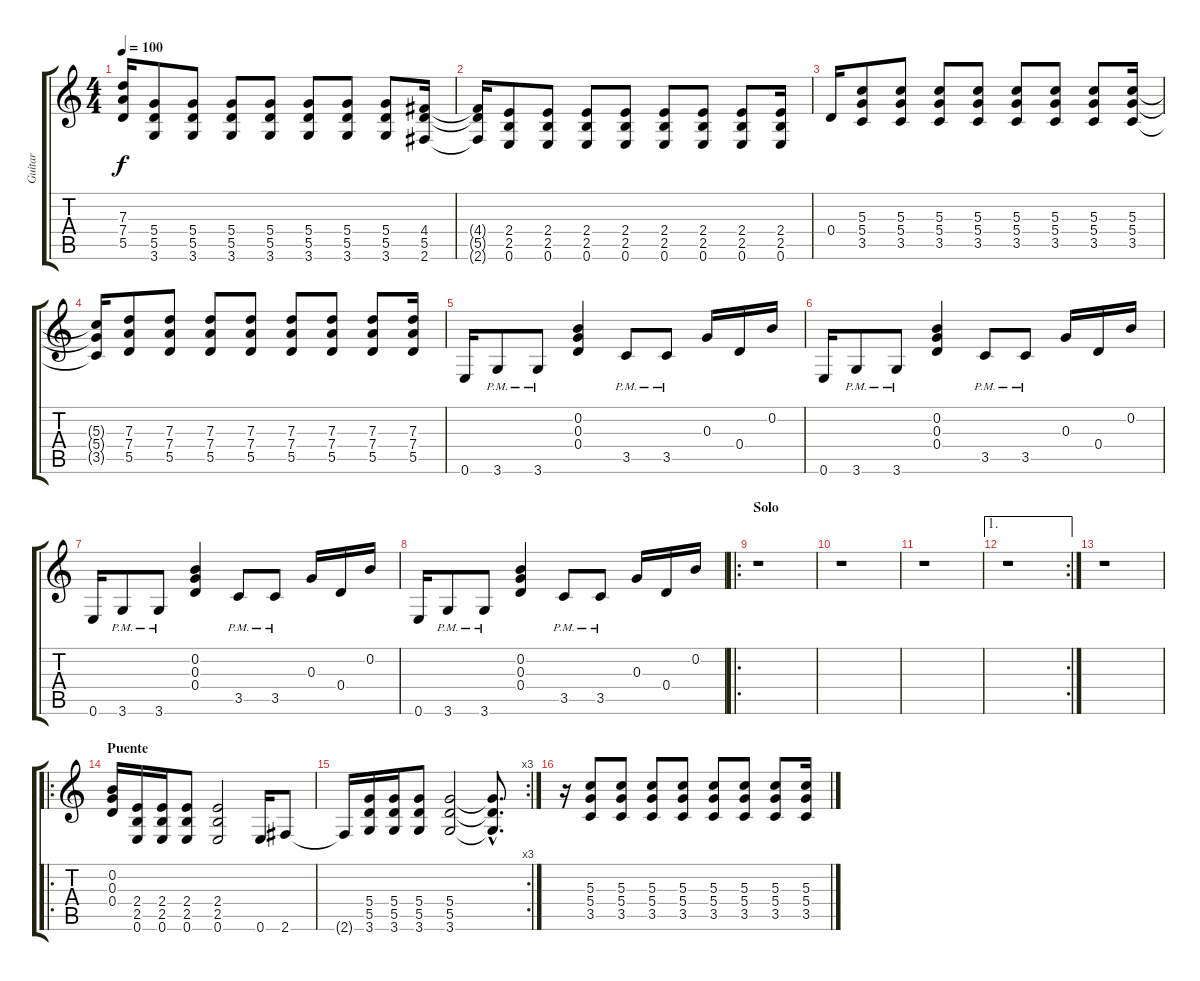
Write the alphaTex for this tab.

\track ("Guitar" "Guitar") {instrument distortionguitar}
\staff {score tabs}
\tuning (E4 B3 G3 D3 A2 E2) {hide}
\ts (4 4)
\tempo 100
\clef g2
\ks c
(7.3{t} 7.4{t} 5.5{t}).16{dy f} (5.4 5.5 3.6).8 (5.4 5.5 3.6).8 (5.4 5.5 3.6).8 (5.4 5.5 3.6).8 (5.4 5.5 3.6).8 (5.4 5.5 3.6).8 (5.4 5.5 3.6).8 (4.4 5.5 2.6).16 |
(4.4{t} 5.5{t} 2.6{t}).16 (2.4 2.5 0.6).8 (2.4 2.5 0.6).8 (2.4 2.5 0.6).8 (2.4 2.5 0.6).8 (2.4 2.5 0.6).8 (2.4 2.5 0.6).8 (2.4 2.5 0.6).8 (2.4 2.5 0.6).16 |
0.4.16 (5.3 5.4 3.5).8 (5.3 5.4 3.5).8 (5.3 5.4 3.5).8 (5.3 5.4 3.5).8 (5.3 5.4 3.5).8 (5.3 5.4 3.5).8 (5.3 5.4 3.5).8 (5.3 5.4 3.5).16 |
(5.3{t} 5.4{t} 3.5{t}).16 (7.3 7.4 5.5).8 (7.3 7.4 5.5).8 (7.3 7.4 5.5).8 (7.3 7.4 5.5).8 (7.3 7.4 5.5).8 (7.3 7.4 5.5).8 (7.3 7.4 5.5).8 (7.3 7.4 5.5).16 |
0.6.16{instrument distortionguitar} 3.6{pm}.8 3.6{pm}.8 (0.2 0.3 0.4).4 3.5{pm}.8 3.5{pm}.8 0.3.16 0.4.16 0.2.16 |
0.6.16 3.6{pm}.8 3.6{pm}.8 (0.2 0.3 0.4).4 3.5{pm}.8 3.5{pm}.8 0.3.16 0.4.16 0.2.16 |
0.6.16{instrument distortionguitar} 3.6{pm}.8 3.6{pm}.8 (0.2 0.3 0.4).4 3.5{pm}.8 3.5{pm}.8 0.3.16 0.4.16 0.2.16 |
0.6.16 3.6{pm}.8 3.6{pm}.8 (0.2 0.3 0.4).4 3.5{pm}.8 3.5{pm}.8 0.3.16 0.4.16 0.2.16 |
\ro
\section ("" "Solo")
r.1 |
r.1 |
r.1 |
\ae 1
\rc 2
r.1 |
r.1 |
\ro
\section ("" "Puente")
(0.2 0.3 0.4).16{instrument distortionguitar} (2.4 2.5 0.6).16 (2.4 2.5 0.6).16 (2.4 2.5 0.6).8 (2.4 2.5 0.6).2 0.6.16 2.6.8 |
\rc 3
2.6{t}.16 (5.4 5.5 3.6).16 (5.4 5.5 3.6).16 (5.4 5.5 3.6).8 (5.4 5.5 3.6).2 (5.4{hac t} 5.5{hac t} 3.6{hac t}).8{d} |
r.16 (5.3 5.4 3.5).8 (5.3 5.4 3.5).8 (5.3 5.4 3.5).8 (5.3 5.4 3.5).8 (5.3 5.4 3.5).8 (5.3 5.4 3.5).8 (5.3 5.4 3.5).8 (5.3 5.4 3.5).16
